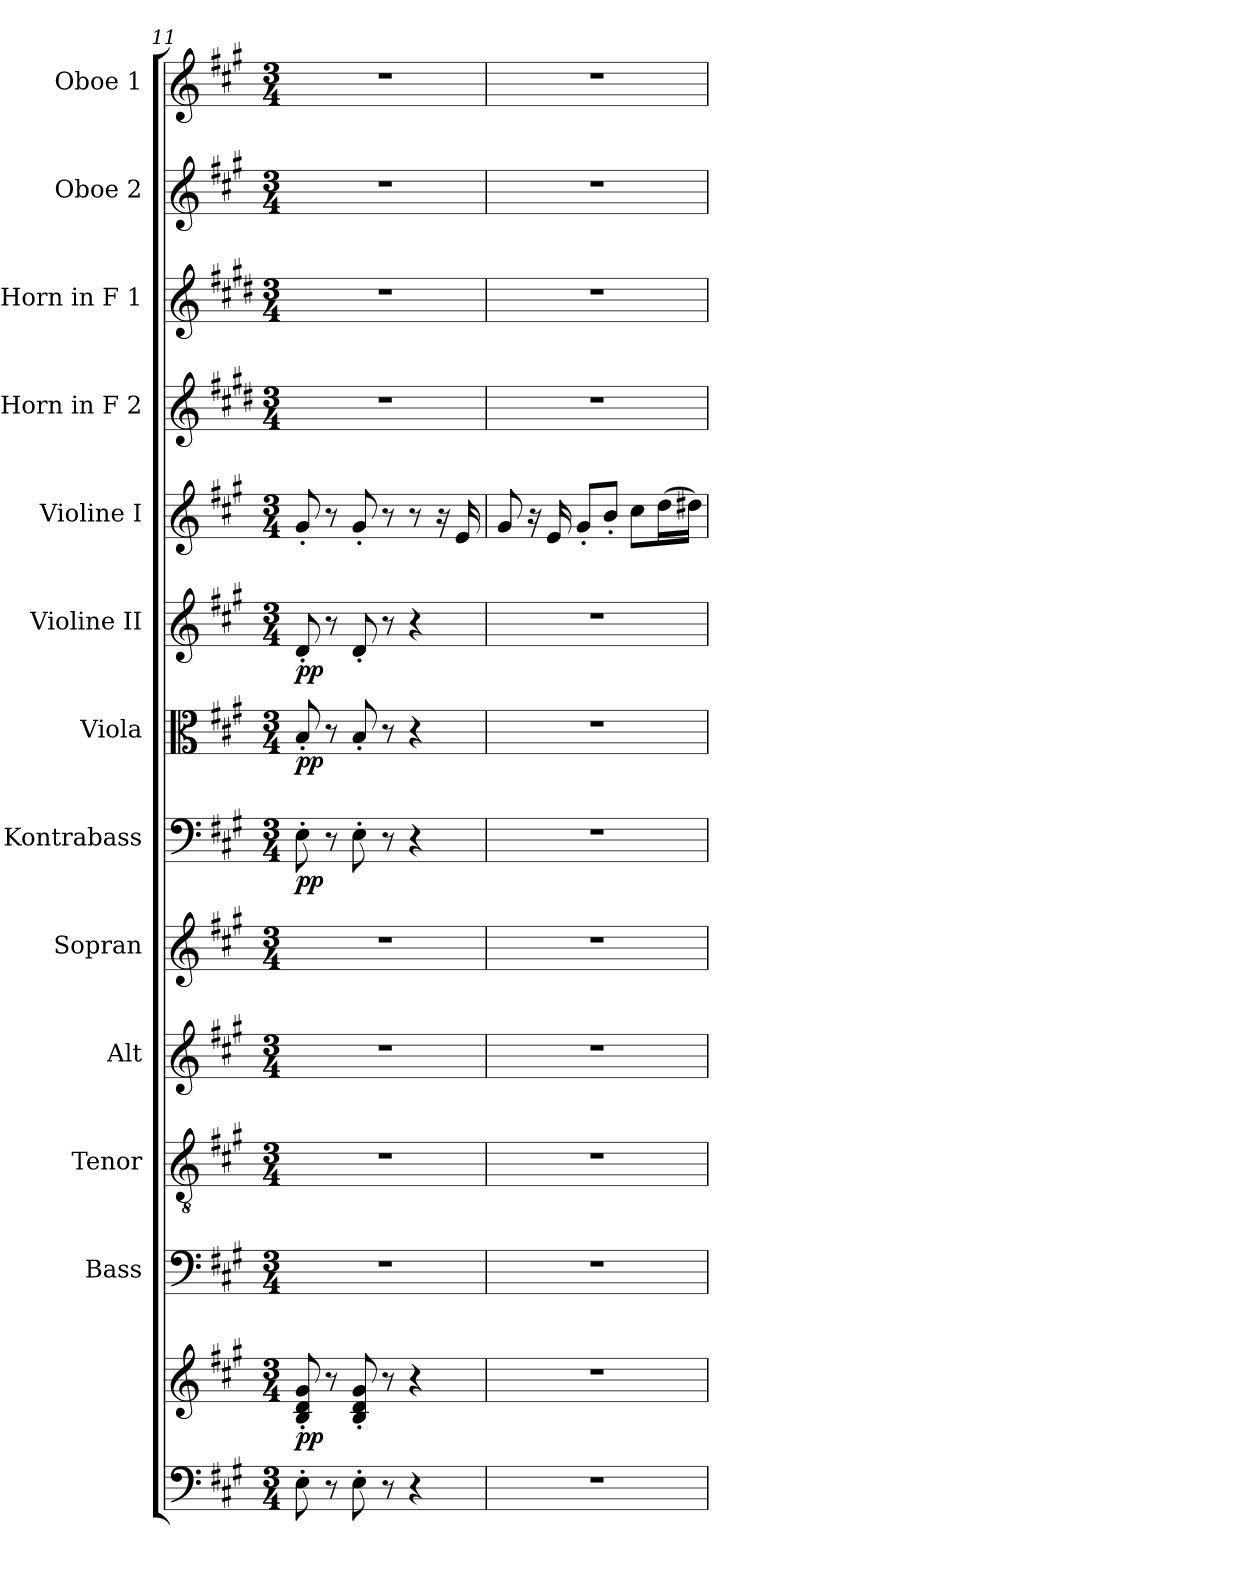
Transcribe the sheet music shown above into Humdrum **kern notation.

**kern	**kern	**dynam	**kern	**kern	**kern	**kern	**kern	**dynam	**kern	**dynam	**kern	**dynam	**kern	**kern	**kern	**kern	**kern
*part13	*part13	*part13	*part12	*part11	*part10	*part9	*part8	*part8	*part7	*part7	*part6	*part6	*part5	*part4	*part3	*part2	*part1
*staff14	*staff13	*staff13/14	*staff12	*staff11	*staff10	*staff9	*staff8	*staff8	*staff7	*staff7	*staff6	*staff6	*staff5	*staff4	*staff3	*staff2	*staff1
*	*	*	*I"Bass	*I"Tenor	*I"Alt	*I"Sopran	*I"Kontrabass	*	*I"Viola	*	*I"Violine II	*	*I"Violine I	*I"Horn in F 2	*I"Horn in F 1	*I"Oboe 2	*I"Oboe 1
*	*	*	*I'B.	*I'T.	*I'A.	*I'S.	*I'Kb.	*	*I'Vla.	*	*I'Vl. II	*	*I'Vl. I	*	*	*I'Ob.. 2	*I'Ob. 1
*clefF4	*clefG2	*	*clefF4	*clefGv2	*clefG2	*clefG2	*clefF4	*	*clefC3	*	*clefG2	*	*clefG2	*clefG2	*clefG2	*clefG2	*clefG2
*	*	*	*	*	*	*	*ITrd7c12	*	*	*	*	*	*	*ITrd4c7	*ITrd4c7	*	*
*k[f#c#g#]	*k[f#c#g#]	*	*k[f#c#g#]	*k[f#c#g#]	*k[f#c#g#]	*k[f#c#g#]	*k[f#c#g#]	*	*k[f#c#g#]	*	*k[f#c#g#]	*	*k[f#c#g#]	*k[f#c#g#]	*k[f#c#g#]	*k[f#c#g#]	*k[f#c#g#]
*A:	*A:	*	*A:	*A:	*A:	*A:	*A:	*	*A:	*	*A:	*	*A:	*A:	*A:	*A:	*A:
*M3/4	*M3/4	*	*M3/4	*M3/4	*M3/4	*M3/4	*M3/4	*	*M3/4	*	*M3/4	*	*M3/4	*M3/4	*M3/4	*M3/4	*M3/4
=11	=11	=11	=11	=11	=11	=11	=11	=11	=11	=11	=11	=11	=11	=11	=11	=11	=11
!	!	!LO:DY:b	!	!	!	!	!	!LO:DY:b	!	!LO:DY:b	!	!LO:DY:b	!	!	!	!	!
8E'>\	8B/'< 8d/'< 8g#/'<	pp	2.r	2.r	2.r	2.r	8EE'>\	pp	8B'</	pp	8d'</	pp	8g#'</	2.r	2.r	2.r	2.r
8r	8r	.	.	.	.	.	8r	.	8r	.	8r	.	8r	.	.	.	.
8E'>\	8B/'< 8d/'< 8g#/'<	.	.	.	.	.	8EE'>\	.	8B'</	.	8d'</	.	8g#'</	.	.	.	.
8r	8r	.	.	.	.	.	8r	.	8r	.	8r	.	8r	.	.	.	.
4r	4r	.	.	.	.	.	4r	.	4r	.	4r	.	8r	.	.	.	.
.	.	.	.	.	.	.	.	.	.	.	.	.	16r	.	.	.	.
.	.	.	.	.	.	.	.	.	.	.	.	.	16e/	.	.	.	.
=12	=12	=12	=12	=12	=12	=12	=12	=12	=12	=12	=12	=12	=12	=12	=12	=12	=12
2.r	2.r	.	2.r	2.r	2.r	2.r	2.r	.	2.r	.	2.r	.	8g#/	2.r	2.r	2.r	2.r
.	.	.	.	.	.	.	.	.	.	.	.	.	16r	.	.	.	.
.	.	.	.	.	.	.	.	.	.	.	.	.	16e/	.	.	.	.
.	.	.	.	.	.	.	.	.	.	.	.	.	8g#'</L	.	.	.	.
.	.	.	.	.	.	.	.	.	.	.	.	.	8b'</J	.	.	.	.
.	.	.	.	.	.	.	.	.	.	.	.	.	8cc#\L	.	.	.	.
.	.	.	.	.	.	.	.	.	.	.	.	.	(>16dd\L	.	.	.	.
.	.	.	.	.	.	.	.	.	.	.	.	.	16dd#X\JJ)	.	.	.	.
=	=	=	=	=	=	=	=	=	=	=	=	=	=	=	=	=	=
*-	*-	*-	*-	*-	*-	*-	*-	*-	*-	*-	*-	*-	*-	*-	*-	*-	*-
